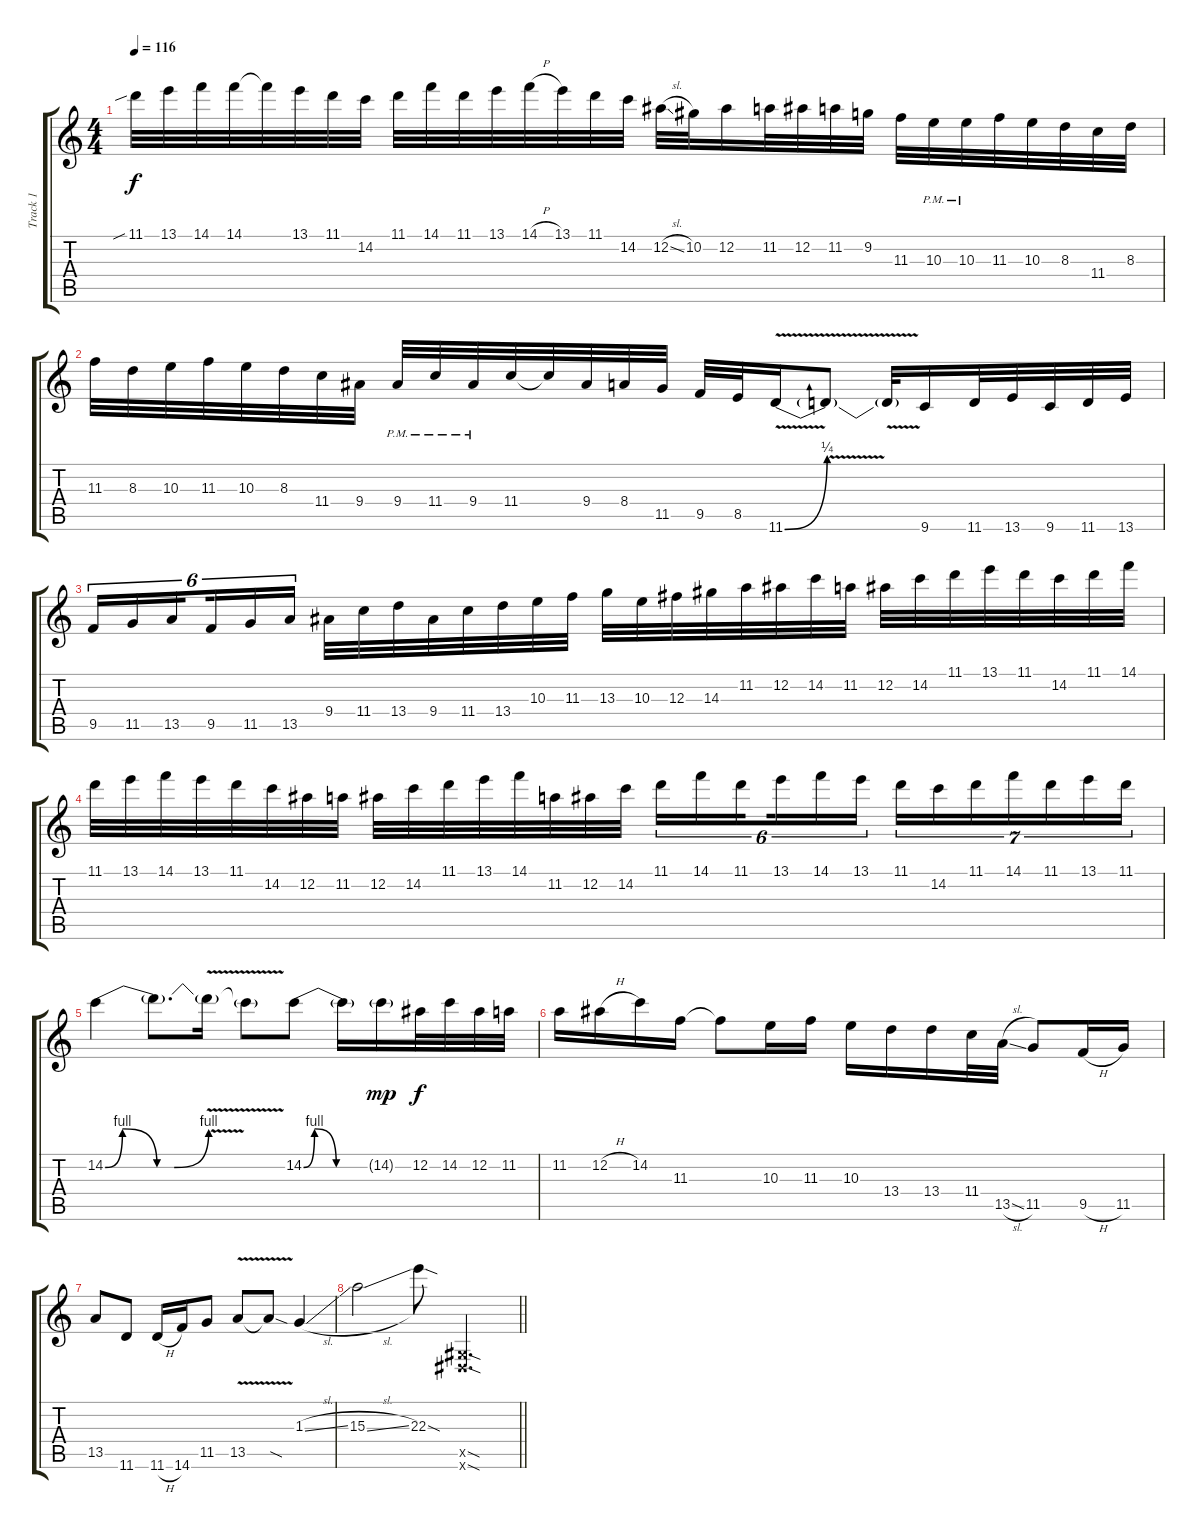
\track ("Track 1" "Track 1") {instrument distortionguitar}
\staff {score tabs}
\tuning (Eb4 Bb3 Gb3 Db3 Ab2 Eb2) {hide}
\ts (4 4)
\tempo 116
\clef g2
\ks c
11.1{sib}.32{dy f} 13.1.32 14.1.32 14.1.32 14.1{t}.32 13.1.32 11.1.32 14.2.32 11.1.32 14.1.32 11.1.32 13.1.32 14.1{h}.32 13.1.32 11.1.32 14.2.32 12.2{sl}.32 10.2.32 12.2.16 11.2.32 12.2.32 11.2.32 9.2.32 11.3.32 10.3{pm}.32 10.3{pm}.32 11.3.32 10.3.32 8.3.32 11.4.32 8.3.32 |
11.3.32 8.3.32 10.3.32 11.3.32 10.3.32 8.3.32 11.4.32 9.4.32 9.4{pm}.32 11.4{pm}.32 9.4{pm}.32 11.4.32 11.4{t}.32 9.4.32 8.4.32 11.5.32 9.5.32 8.5.32 11.6{be (bend 0 0 60 1) v}.16 11.6{v t}.8 11.6{v t}.32 9.6.16 11.6.32 13.6.32 9.6.32 11.6.32 13.6.32 |
9.5.16{tu (6 4)} 11.5.16{tu (6 4)} 13.5.16{tu (6 4) beam splitsecondary} 9.5.16{tu (6 4)} 11.5.16{tu (6 4)} 13.5.16{tu (6 4)} 9.4.32 11.4.32 13.4.32 9.4.32 11.4.32 13.4.32 10.3.32 11.3.32 13.3.32 10.3.32 12.3.32 14.3.32 11.2.32 12.2.32 14.2.32 11.2.32 12.2.32 14.2.32 11.1.32 13.1.32 11.1.32 14.2.32 11.1.32 14.1.32 |
11.1.32 13.1.32 14.1.32 13.1.32 11.1.32 14.2.32 12.2.32 11.2.32 12.2.32 14.2.32 11.1.32 13.1.32 14.1.32 11.2.32 12.2.32 14.2.32 11.1.16{tu (6 4)} 14.1.16{tu (6 4)} 11.1.16{tu (6 4) beam splitsecondary} 13.1.16{tu (6 4)} 14.1.16{tu (6 4)} 13.1.16{tu (6 4)} 11.1.16{tu (7 4)} 14.2.16{tu (7 4)} 11.1.16{tu (7 4)} 14.1.16{tu (7 4)} 11.1.16{tu (7 4)} 13.1.16{tu (7 4)} 11.1.16{tu (7 4)} |
14.2{be (custom 0 0 10 4 30 0 40 0 60 4)}.4 14.2{t}.8{d} 14.2{v t}.16 14.2{v t}.8 14.2{be (custom 0 0 10 4 30 0 60 0)}.8 14.2{t}.16 14.2{g}.16{dy mp} 12.2.32{dy f} 14.2.32 12.2.32 11.2.32 |
11.2.16 12.2{h}.16 14.2.16 11.3.16 11.3{t}.8 10.3.16 11.3.16 10.3.16 13.4.16 13.4.16 11.4.32 13.5{sl}.32 11.5.8 9.5{h}.16 11.5.16 |
13.5.8 11.6.8 11.6{h}.16 14.6.16 11.5.8 13.5{v}.8 13.5{sod t}.8 1.3{sl}.4 |
\barLineRight lightlight
15.3{sl}.2 22.3{sod}.8 (0.5{sod x} 0.6{sod x}).4{d}
